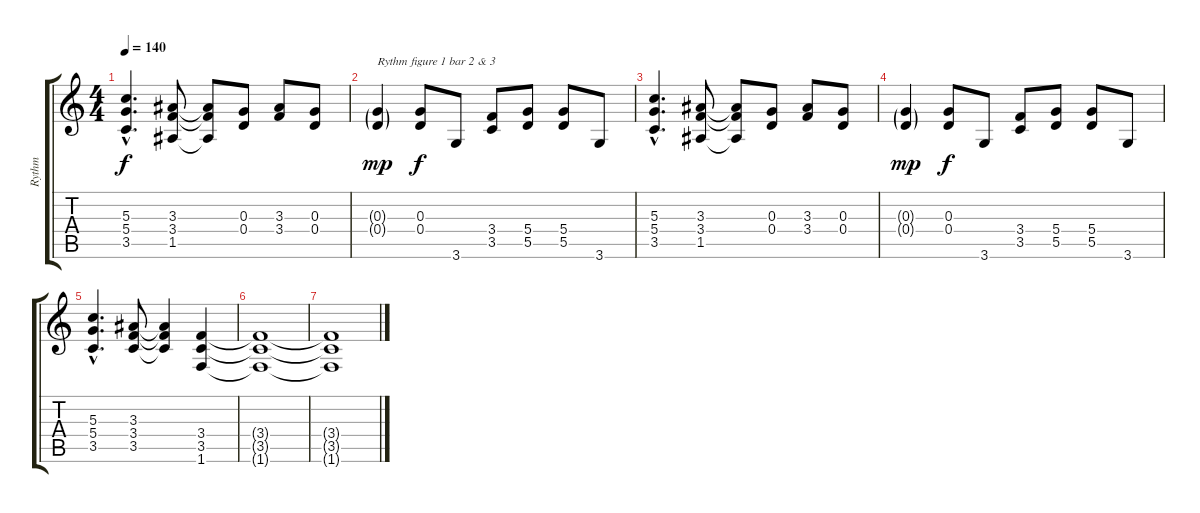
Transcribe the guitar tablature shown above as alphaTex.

\track ("Rythm" "Rythm") {instrument overdrivenguitar}
\staff {score tabs}
\tuning (E4 B3 G3 D3 A2 E2) {hide}
\ts (4 4)
\tempo 140
\clef g2
\ks c
(5.3{hac} 5.4{hac} 3.5{hac}).4{d dy f} (3.3 3.4 1.5).8 (3.3{t} 3.4{t} 1.5{t}).8 (0.3 0.4).8 (3.3 3.4).8 (0.3 0.4).8 |
(0.3{g} 0.4{g}).4{txt "Rythm figure 1 bar 2 & 3" dy mp} (0.3 0.4).8{dy f} 3.6.8 (3.4 3.5).8 (5.4 5.5).8 (5.4 5.5).8 3.6.8 |
(5.3{hac} 5.4{hac} 3.5{hac}).4{d} (3.3 3.4 1.5).8 (3.3{t} 3.4{t} 1.5{t}).8 (0.3 0.4).8 (3.3 3.4).8 (0.3 0.4).8 |
(0.3{g} 0.4{g}).4{dy mp} (0.3 0.4).8{dy f} 3.6.8 (3.4 3.5).8 (5.4 5.5).8 (5.4 5.5).8 3.6.8 |
(5.3{hac} 5.4{hac} 3.5{hac}).4{d} (3.3 3.4 3.5).8 (3.3{t} 3.4{t} 3.5{t}).4 (3.4 3.5 1.6).4 |
(3.4{t} 3.5{t} 1.6{t}).1 |
(3.4{t} 3.5{t} 1.6{t}).1
